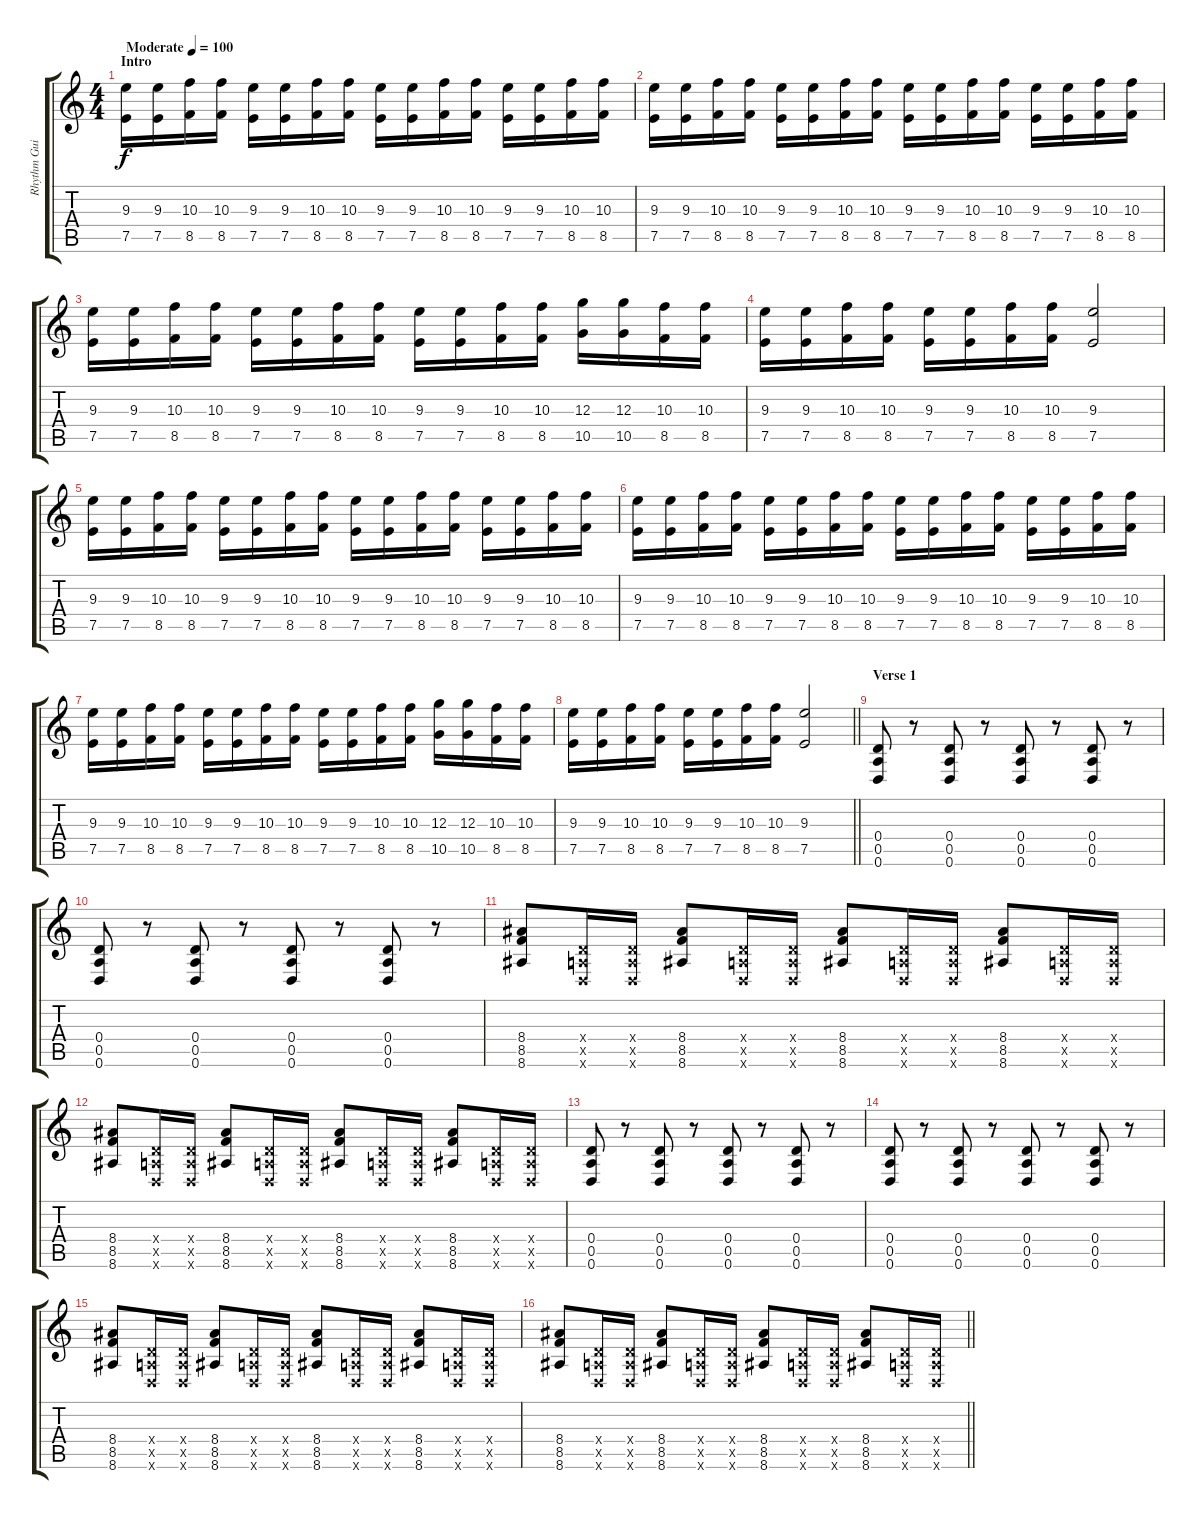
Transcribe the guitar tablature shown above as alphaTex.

\track ("Rhythm Guitar" "Rhythm Gui") {instrument distortionguitar}
\staff {score tabs}
\tuning (E4 B3 G3 D3 A2 D2) {hide}
\ts (4 4)
\section ("" "Intro")
\tempo (100 "Moderate")
\clef g2
\ks c
(9.3 7.5).16{dy f instrument distortionguitar} (9.3 7.5).16 (10.3 8.5).16 (10.3 8.5).16 (9.3 7.5).16 (9.3 7.5).16 (10.3 8.5).16 (10.3 8.5).16 (9.3 7.5).16 (9.3 7.5).16 (10.3 8.5).16 (10.3 8.5).16 (9.3 7.5).16 (9.3 7.5).16 (10.3 8.5).16 (10.3 8.5).16 |
(9.3 7.5).16 (9.3 7.5).16 (10.3 8.5).16 (10.3 8.5).16 (9.3 7.5).16 (9.3 7.5).16 (10.3 8.5).16 (10.3 8.5).16 (9.3 7.5).16 (9.3 7.5).16 (10.3 8.5).16 (10.3 8.5).16 (9.3 7.5).16 (9.3 7.5).16 (10.3 8.5).16 (10.3 8.5).16 |
(9.3 7.5).16 (9.3 7.5).16 (10.3 8.5).16 (10.3 8.5).16 (9.3 7.5).16 (9.3 7.5).16 (10.3 8.5).16 (10.3 8.5).16 (9.3 7.5).16 (9.3 7.5).16 (10.3 8.5).16 (10.3 8.5).16 (12.3 10.5).16 (12.3 10.5).16 (10.3 8.5).16 (10.3 8.5).16 |
(9.3 7.5).16 (9.3 7.5).16 (10.3 8.5).16 (10.3 8.5).16 (9.3 7.5).16 (9.3 7.5).16 (10.3 8.5).16 (10.3 8.5).16 (9.3 7.5).2 |
(9.3 7.5).16 (9.3 7.5).16 (10.3 8.5).16 (10.3 8.5).16 (9.3 7.5).16 (9.3 7.5).16 (10.3 8.5).16 (10.3 8.5).16 (9.3 7.5).16 (9.3 7.5).16 (10.3 8.5).16 (10.3 8.5).16 (9.3 7.5).16 (9.3 7.5).16 (10.3 8.5).16 (10.3 8.5).16 |
(9.3 7.5).16 (9.3 7.5).16 (10.3 8.5).16 (10.3 8.5).16 (9.3 7.5).16 (9.3 7.5).16 (10.3 8.5).16 (10.3 8.5).16 (9.3 7.5).16 (9.3 7.5).16 (10.3 8.5).16 (10.3 8.5).16 (9.3 7.5).16 (9.3 7.5).16 (10.3 8.5).16 (10.3 8.5).16 |
(9.3 7.5).16 (9.3 7.5).16 (10.3 8.5).16 (10.3 8.5).16 (9.3 7.5).16 (9.3 7.5).16 (10.3 8.5).16 (10.3 8.5).16 (9.3 7.5).16 (9.3 7.5).16 (10.3 8.5).16 (10.3 8.5).16 (12.3 10.5).16 (12.3 10.5).16 (10.3 8.5).16 (10.3 8.5).16 |
\barLineRight lightlight
(9.3 7.5).16 (9.3 7.5).16 (10.3 8.5).16 (10.3 8.5).16 (9.3 7.5).16 (9.3 7.5).16 (10.3 8.5).16 (10.3 8.5).16 (9.3 7.5).2 |
\section ("" "Verse 1")
(0.4 0.5 0.6).8 r.8 (0.4 0.5 0.6).8 r.8 (0.4 0.5 0.6).8 r.8 (0.4 0.5 0.6).8 r.8 |
(0.4 0.5 0.6).8 r.8 (0.4 0.5 0.6).8 r.8 (0.4 0.5 0.6).8 r.8 (0.4 0.5 0.6).8 r.8 |
(8.4 8.5 8.6).8 (0.4{x} 0.5{x} 0.6{x}).16 (0.4{x} 0.5{x} 0.6{x}).16 (8.4 8.5 8.6).8 (0.4{x} 0.5{x} 0.6{x}).16 (0.4{x} 0.5{x} 0.6{x}).16 (8.4 8.5 8.6).8 (0.4{x} 0.5{x} 0.6{x}).16 (0.4{x} 0.5{x} 0.6{x}).16 (8.4 8.5 8.6).8 (0.4{x} 0.5{x} 0.6{x}).16 (0.4{x} 0.5{x} 0.6{x}).16 |
(8.4 8.5 8.6).8 (0.4{x} 0.5{x} 0.6{x}).16 (0.4{x} 0.5{x} 0.6{x}).16 (8.4 8.5 8.6).8 (0.4{x} 0.5{x} 0.6{x}).16 (0.4{x} 0.5{x} 0.6{x}).16 (8.4 8.5 8.6).8 (0.4{x} 0.5{x} 0.6{x}).16 (0.4{x} 0.5{x} 0.6{x}).16 (8.4 8.5 8.6).8 (0.4{x} 0.5{x} 0.6{x}).16 (0.4{x} 0.5{x} 0.6{x}).16 |
(0.4 0.5 0.6).8 r.8 (0.4 0.5 0.6).8 r.8 (0.4 0.5 0.6).8 r.8 (0.4 0.5 0.6).8 r.8 |
(0.4 0.5 0.6).8 r.8 (0.4 0.5 0.6).8 r.8 (0.4 0.5 0.6).8 r.8 (0.4 0.5 0.6).8 r.8 |
(8.4 8.5 8.6).8 (0.4{x} 0.5{x} 0.6{x}).16 (0.4{x} 0.5{x} 0.6{x}).16 (8.4 8.5 8.6).8 (0.4{x} 0.5{x} 0.6{x}).16 (0.4{x} 0.5{x} 0.6{x}).16 (8.4 8.5 8.6).8 (0.4{x} 0.5{x} 0.6{x}).16 (0.4{x} 0.5{x} 0.6{x}).16 (8.4 8.5 8.6).8 (0.4{x} 0.5{x} 0.6{x}).16 (0.4{x} 0.5{x} 0.6{x}).16 |
\barLineRight lightlight
(8.4 8.5 8.6).8 (0.4{x} 0.5{x} 0.6{x}).16 (0.4{x} 0.5{x} 0.6{x}).16 (8.4 8.5 8.6).8 (0.4{x} 0.5{x} 0.6{x}).16 (0.4{x} 0.5{x} 0.6{x}).16 (8.4 8.5 8.6).8 (0.4{x} 0.5{x} 0.6{x}).16 (0.4{x} 0.5{x} 0.6{x}).16 (8.4 8.5 8.6).8 (0.4{x} 0.5{x} 0.6{x}).16 (0.4{x} 0.5{x} 0.6{x}).16
